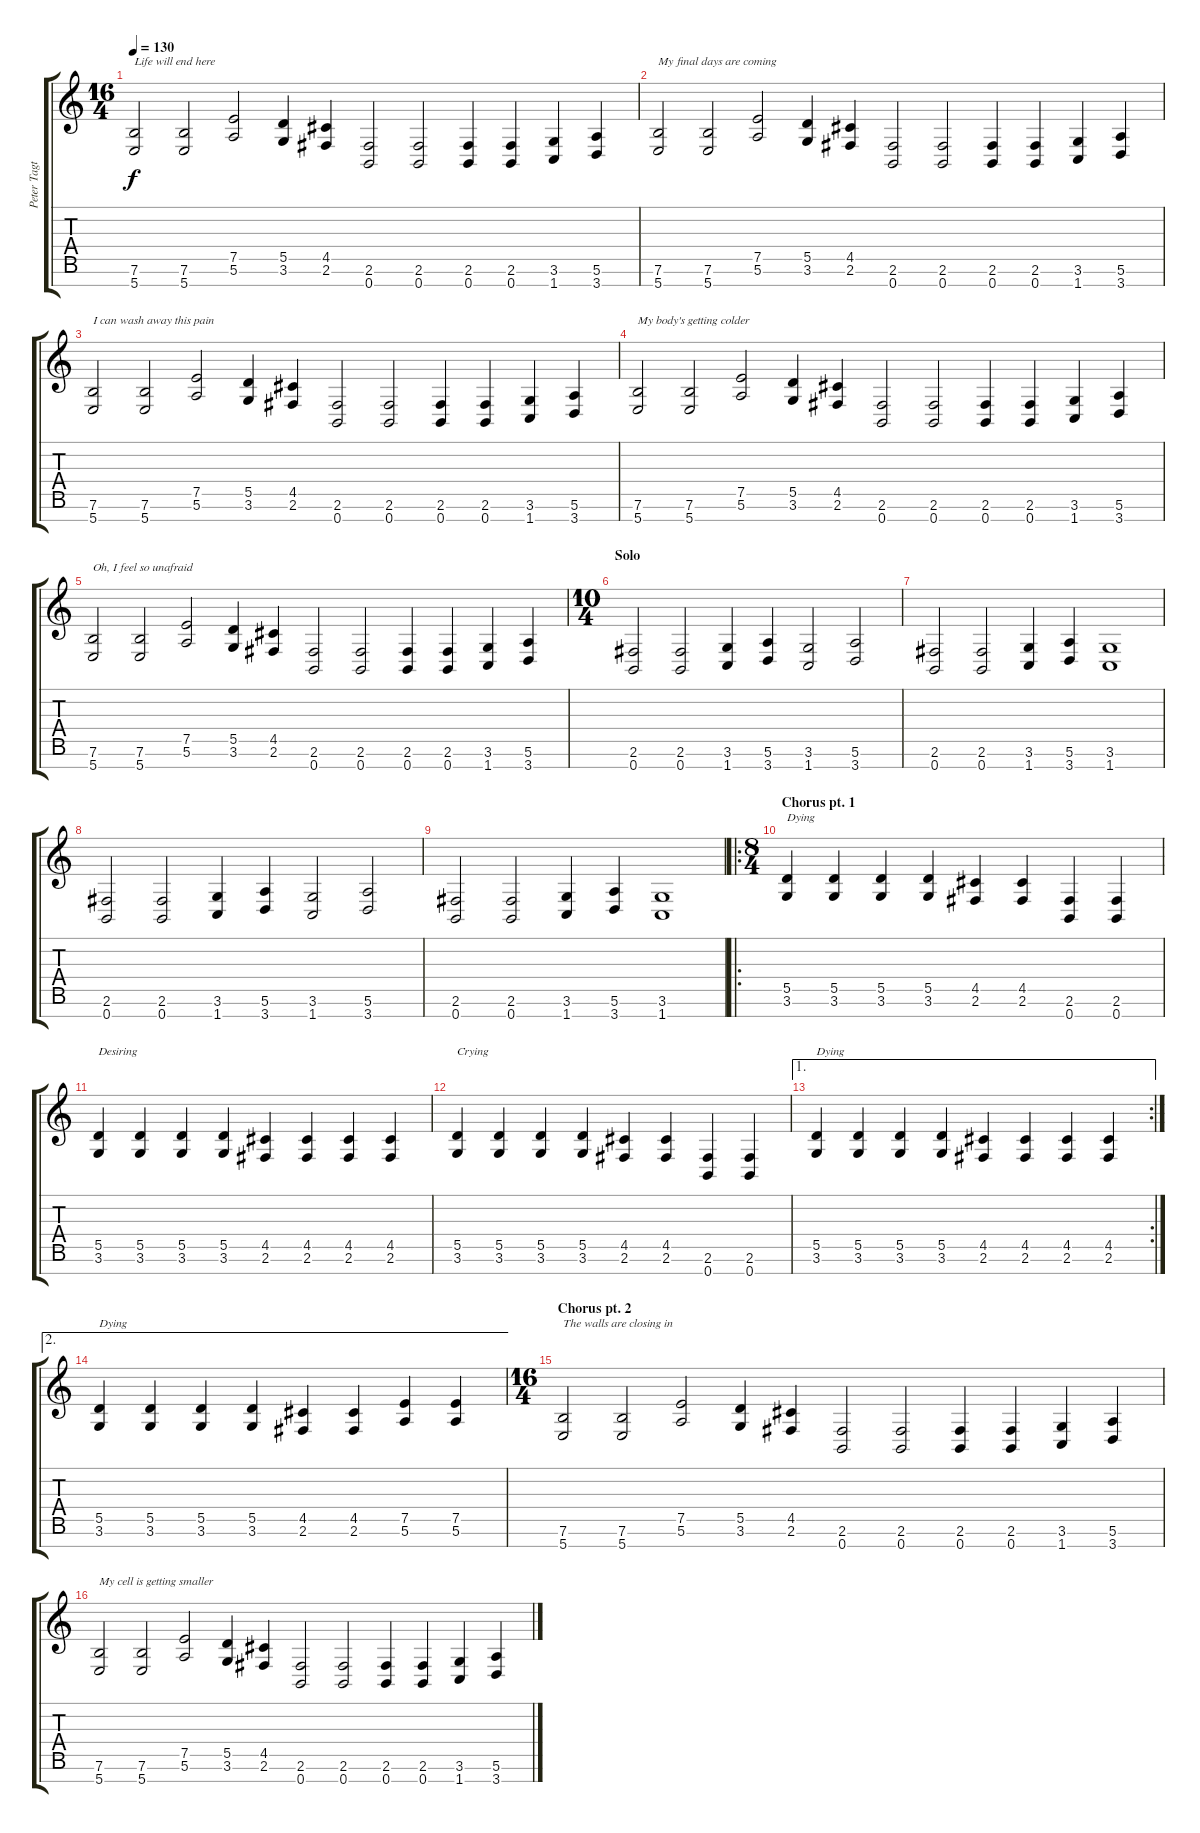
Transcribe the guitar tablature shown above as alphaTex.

\track ("Peter Tagtgren" "Peter Tagt") {instrument distortionguitar}
\staff {score tabs}
\tuning (E4 B3 G3 D3 A2 E2 B1) {hide}
\ts (16 4)
\tempo 130
\clef g2
\ks c
(7.6 5.7).2{txt "Life will end here" dy f} (7.6 5.7).2 (7.5 5.6).2 (5.5 3.6).4 (4.5 2.6).4 (2.6 0.7).2 (2.6 0.7).2 (2.6 0.7).4 (2.6 0.7).4 (3.6 1.7).4 (5.6 3.7).4 |
(7.6 5.7).2{txt "My final days are coming"} (7.6 5.7).2 (7.5 5.6).2 (5.5 3.6).4 (4.5 2.6).4 (2.6 0.7).2 (2.6 0.7).2 (2.6 0.7).4 (2.6 0.7).4 (3.6 1.7).4 (5.6 3.7).4 |
(7.6 5.7).2{txt "I can wash away this pain"} (7.6 5.7).2 (7.5 5.6).2 (5.5 3.6).4 (4.5 2.6).4 (2.6 0.7).2 (2.6 0.7).2 (2.6 0.7).4 (2.6 0.7).4 (3.6 1.7).4 (5.6 3.7).4 |
(7.6 5.7).2{txt "My body's getting colder"} (7.6 5.7).2 (7.5 5.6).2 (5.5 3.6).4 (4.5 2.6).4 (2.6 0.7).2 (2.6 0.7).2 (2.6 0.7).4 (2.6 0.7).4 (3.6 1.7).4 (5.6 3.7).4 |
(7.6 5.7).2{txt "Oh, I feel so unafraid"} (7.6 5.7).2 (7.5 5.6).2 (5.5 3.6).4 (4.5 2.6).4 (2.6 0.7).2 (2.6 0.7).2 (2.6 0.7).4 (2.6 0.7).4 (3.6 1.7).4 (5.6 3.7).4 |
\ts (10 4)
\section ("" "Solo")
(2.6 0.7).2 (2.6 0.7).2 (3.6 1.7).4 (5.6 3.7).4 (3.6 1.7).2 (5.6 3.7).2 |
(2.6 0.7).2 (2.6 0.7).2 (3.6 1.7).4 (5.6 3.7).4 (3.6 1.7).1 |
(2.6 0.7).2 (2.6 0.7).2 (3.6 1.7).4 (5.6 3.7).4 (3.6 1.7).2 (5.6 3.7).2 |
(2.6 0.7).2 (2.6 0.7).2 (3.6 1.7).4 (5.6 3.7).4 (3.6 1.7).1 |
\ro
\ts (8 4)
\section ("" "Chorus pt. 1")
(5.5 3.6).4{txt "Dying"} (5.5 3.6).4 (5.5 3.6).4 (5.5 3.6).4 (4.5 2.6).4 (4.5 2.6).4 (2.6 0.7).4 (2.6 0.7).4 |
(5.5 3.6).4{txt "Desiring"} (5.5 3.6).4 (5.5 3.6).4 (5.5 3.6).4 (4.5 2.6).4 (4.5 2.6).4 (4.5 2.6).4 (4.5 2.6).4 |
(5.5 3.6).4{txt "Crying"} (5.5 3.6).4 (5.5 3.6).4 (5.5 3.6).4 (4.5 2.6).4 (4.5 2.6).4 (2.6 0.7).4 (2.6 0.7).4 |
\ae 1
\rc 2
(5.5 3.6).4{txt "Dying"} (5.5 3.6).4 (5.5 3.6).4 (5.5 3.6).4 (4.5 2.6).4 (4.5 2.6).4 (4.5 2.6).4 (4.5 2.6).4 |
\ae 2
(5.5 3.6).4{txt "Dying"} (5.5 3.6).4 (5.5 3.6).4 (5.5 3.6).4 (4.5 2.6).4 (4.5 2.6).4 (7.5 5.6).4 (7.5 5.6).4 |
\ts (16 4)
\section ("" "Chorus pt. 2")
(7.6 5.7).2{txt "The walls are closing in"} (7.6 5.7).2 (7.5 5.6).2 (5.5 3.6).4 (4.5 2.6).4 (2.6 0.7).2 (2.6 0.7).2 (2.6 0.7).4 (2.6 0.7).4 (3.6 1.7).4 (5.6 3.7).4 |
(7.6 5.7).2{txt "My cell is getting smaller"} (7.6 5.7).2 (7.5 5.6).2 (5.5 3.6).4 (4.5 2.6).4 (2.6 0.7).2 (2.6 0.7).2 (2.6 0.7).4 (2.6 0.7).4 (3.6 1.7).4 (5.6 3.7).4
